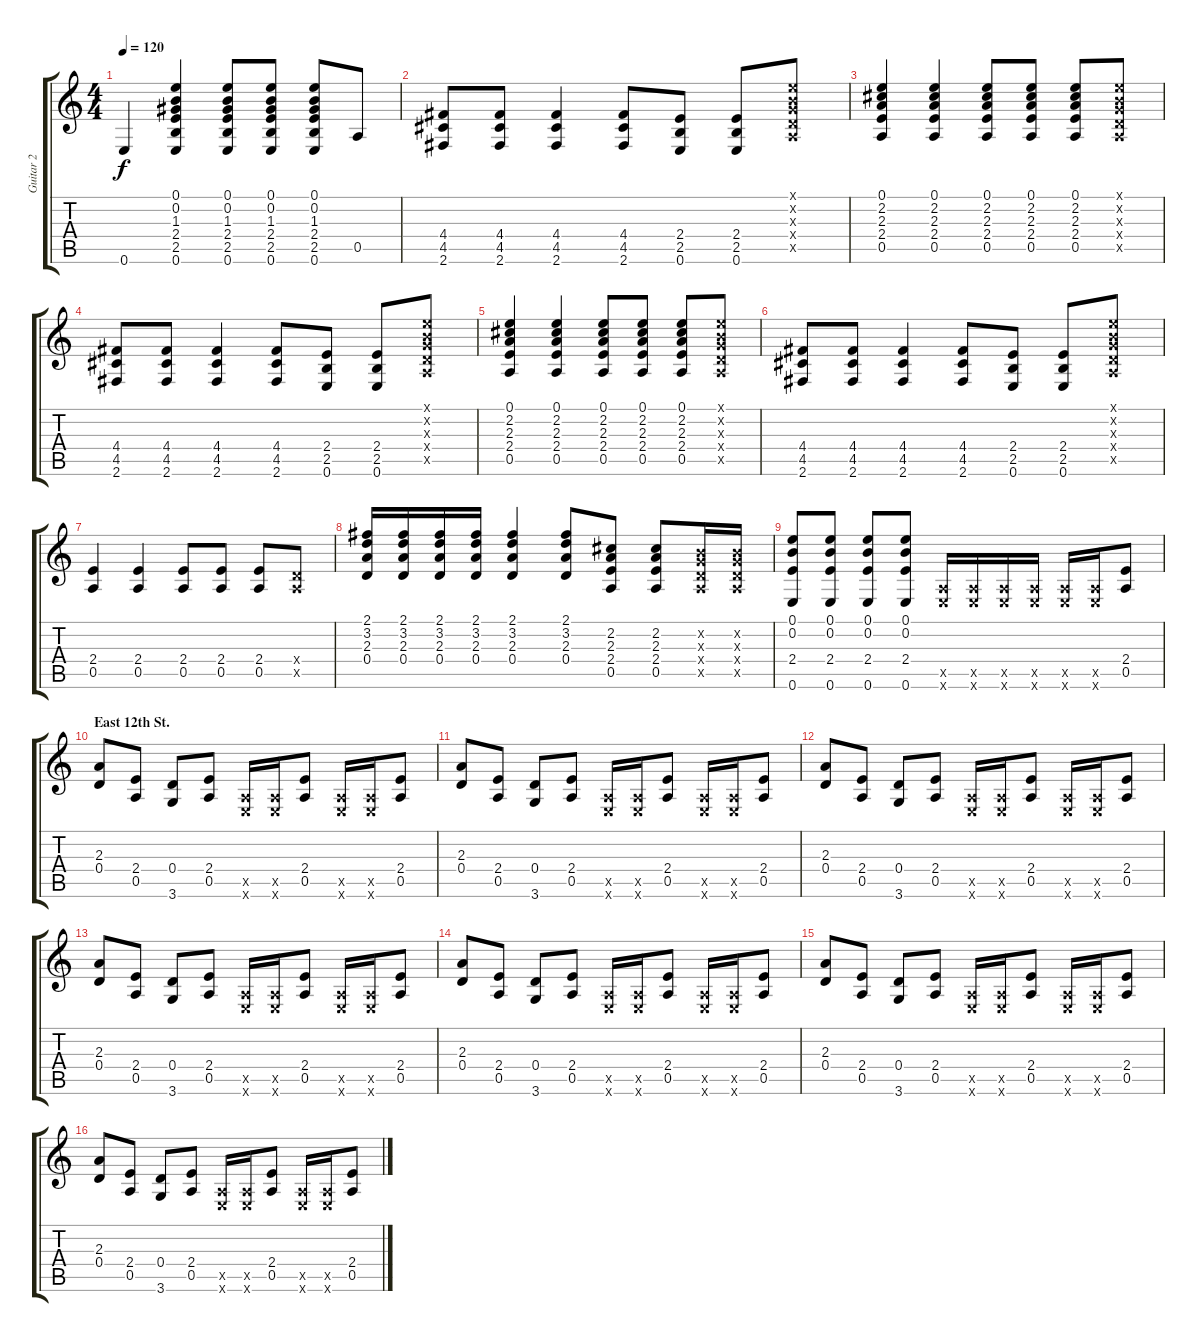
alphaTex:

\track ("Guitar 2" "Guitar 2") {instrument distortionguitar}
\staff {score tabs}
\tuning (E4 B3 G3 D3 A2 E2) {hide}
\ts (4 4)
\tempo 120
\clef g2
\ks c
0.6.4{dy f} (0.1 0.2 1.3 2.4 2.5 0.6).4 (0.1 0.2 1.3 2.4 2.5 0.6).8 (0.1 0.2 1.3 2.4 2.5 0.6).8 (0.1 0.2 1.3 2.4 2.5 0.6).8 0.5.8 |
(4.4 4.5 2.6).8 (4.4 4.5 2.6).8 (4.4 4.5 2.6).4 (4.4 4.5 2.6).8 (2.4 2.5 0.6).8 (2.4 2.5 0.6).8 (0.1{x} 0.2{x} 0.3{x} 0.4{x} 0.5{x}).8 |
(0.1 2.2 2.3 2.4 0.5).4 (0.1 2.2 2.3 2.4 0.5).4 (0.1 2.2 2.3 2.4 0.5).8 (0.1 2.2 2.3 2.4 0.5).8 (0.1 2.2 2.3 2.4 0.5).8 (0.1{x} 0.2{x} 0.3{x} 0.4{x} 0.5{x}).8 |
(4.4 4.5 2.6).8 (4.4 4.5 2.6).8 (4.4 4.5 2.6).4 (4.4 4.5 2.6).8 (2.4 2.5 0.6).8 (2.4 2.5 0.6).8 (0.1{x} 0.2{x} 0.3{x} 0.4{x} 0.5{x}).8 |
(0.1 2.2 2.3 2.4 0.5).4 (0.1 2.2 2.3 2.4 0.5).4 (0.1 2.2 2.3 2.4 0.5).8 (0.1 2.2 2.3 2.4 0.5).8 (0.1 2.2 2.3 2.4 0.5).8 (0.1{x} 0.2{x} 0.3{x} 0.4{x} 0.5{x}).8 |
(4.4 4.5 2.6).8 (4.4 4.5 2.6).8 (4.4 4.5 2.6).4 (4.4 4.5 2.6).8 (2.4 2.5 0.6).8 (2.4 2.5 0.6).8 (0.1{x} 0.2{x} 0.3{x} 0.4{x} 0.5{x}).8 |
(2.4 0.5).4 (2.4 0.5).4 (2.4 0.5).8 (2.4 0.5).8 (2.4 0.5).8 (0.4{x} 0.5{x}).8 |
(2.1 3.2 2.3 0.4).16 (2.1 3.2 2.3 0.4).16 (2.1 3.2 2.3 0.4).16 (2.1 3.2 2.3 0.4).16 (2.1 3.2 2.3 0.4).4 (2.1 3.2 2.3 0.4).8 (2.2 2.3 2.4 0.5).8 (2.2 2.3 2.4 0.5).8 (0.2{x} 0.3{x} 0.4{x} 0.5{x}).16 (0.2{x} 0.3{x} 0.4{x} 0.5{x}).16 |
(0.1 0.2 2.4 0.6).8 (0.1 0.2 2.4 0.6).8 (0.1 0.2 2.4 0.6).8 (0.1 0.2 2.4 0.6).8 (0.5{x} 0.6{x}).16 (0.5{x} 0.6{x}).16 (0.5{x} 0.6{x}).16 (0.5{x} 0.6{x}).16 (0.5{x} 0.6{x}).16 (0.5{x} 0.6{x}).16 (2.4 0.5).8 |
\section ("" "East 12th St.")
(2.3 0.4).8 (2.4 0.5).8 (0.4 3.6).8 (2.4 0.5).8 (0.5{x} 0.6{x}).16 (0.5{x} 0.6{x}).16 (2.4 0.5).8 (0.5{x} 0.6{x}).16 (0.5{x} 0.6{x}).16 (2.4 0.5).8 |
(2.3 0.4).8 (2.4 0.5).8 (0.4 3.6).8 (2.4 0.5).8 (0.5{x} 0.6{x}).16 (0.5{x} 0.6{x}).16 (2.4 0.5).8 (0.5{x} 0.6{x}).16 (0.5{x} 0.6{x}).16 (2.4 0.5).8 |
(2.3 0.4).8 (2.4 0.5).8 (0.4 3.6).8 (2.4 0.5).8 (0.5{x} 0.6{x}).16 (0.5{x} 0.6{x}).16 (2.4 0.5).8 (0.5{x} 0.6{x}).16 (0.5{x} 0.6{x}).16 (2.4 0.5).8 |
(2.3 0.4).8 (2.4 0.5).8 (0.4 3.6).8 (2.4 0.5).8 (0.5{x} 0.6{x}).16 (0.5{x} 0.6{x}).16 (2.4 0.5).8 (0.5{x} 0.6{x}).16 (0.5{x} 0.6{x}).16 (2.4 0.5).8 |
(2.3 0.4).8 (2.4 0.5).8 (0.4 3.6).8 (2.4 0.5).8 (0.5{x} 0.6{x}).16 (0.5{x} 0.6{x}).16 (2.4 0.5).8 (0.5{x} 0.6{x}).16 (0.5{x} 0.6{x}).16 (2.4 0.5).8 |
(2.3 0.4).8 (2.4 0.5).8 (0.4 3.6).8 (2.4 0.5).8 (0.5{x} 0.6{x}).16 (0.5{x} 0.6{x}).16 (2.4 0.5).8 (0.5{x} 0.6{x}).16 (0.5{x} 0.6{x}).16 (2.4 0.5).8 |
(2.3 0.4).8 (2.4 0.5).8 (0.4 3.6).8 (2.4 0.5).8 (0.5{x} 0.6{x}).16 (0.5{x} 0.6{x}).16 (2.4 0.5).8 (0.5{x} 0.6{x}).16 (0.5{x} 0.6{x}).16 (2.4 0.5).8
